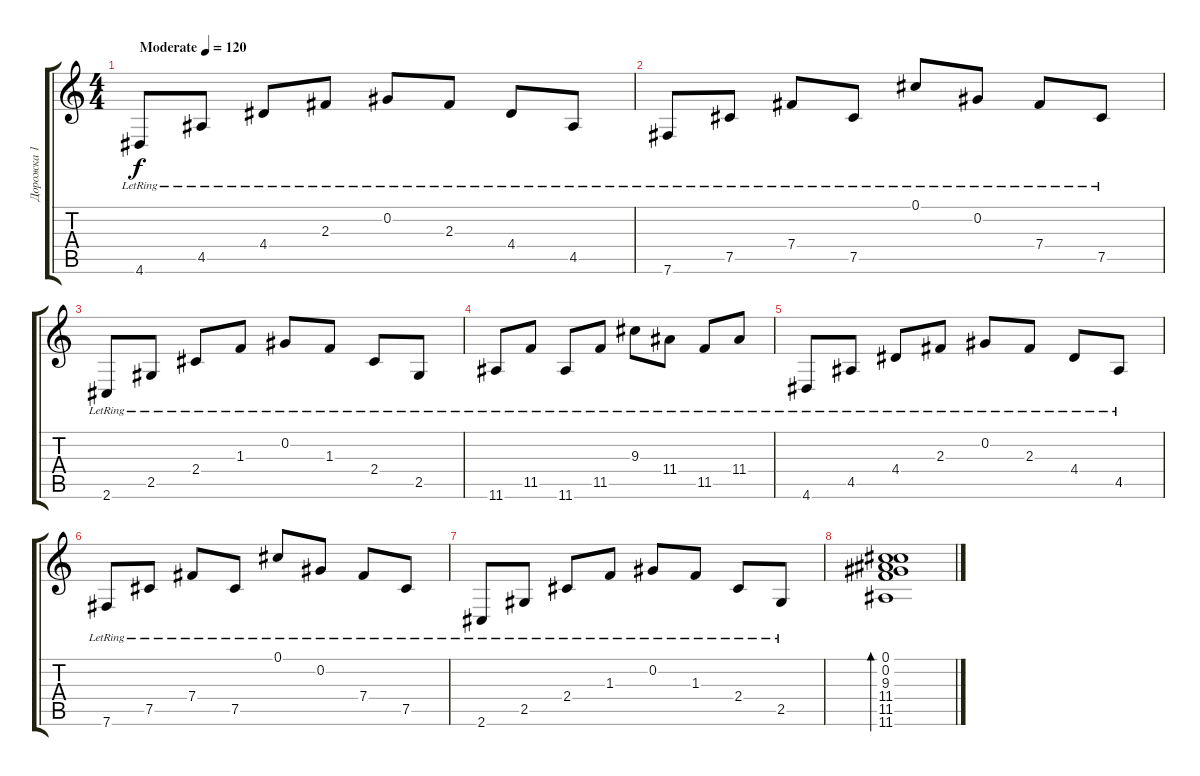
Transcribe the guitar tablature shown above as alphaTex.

\track ("Дорожка 1" "Дорожка 1") {instrument acousticguitarsteel}
\staff {score tabs}
\tuning (Db4 Ab3 E3 B2 Gb2 B1) {hide}
\ts (4 4)
\tempo (120 "Moderate")
\clef g2
\ks c
4.6{lr}.8{dy f instrument acousticguitarsteel} 4.5{lr}.8 4.4{lr}.8 2.3{lr}.8 0.2{lr}.8 2.3{lr}.8 4.4{lr}.8 4.5{lr}.8 |
7.6{lr}.8 7.5{lr}.8 7.4{lr}.8 7.5{lr}.8 0.1{lr}.8 0.2{lr}.8 7.4{lr}.8 7.5{lr}.8 |
2.6{lr}.8 2.5{lr}.8 2.4{lr}.8 1.3{lr}.8 0.2{lr}.8 1.3{lr}.8 2.4{lr}.8 2.5{lr}.8 |
11.6{lr}.8 11.5{lr}.8 11.6{lr}.8 11.5{lr}.8 9.3{lr}.8 11.4{lr}.8 11.5{lr}.8 11.4{lr}.8 |
4.6{lr}.8 4.5{lr}.8 4.4{lr}.8 2.3{lr}.8 0.2{lr}.8 2.3{lr}.8 4.4{lr}.8 4.5{lr}.8 |
7.6{lr}.8 7.5{lr}.8 7.4{lr}.8 7.5{lr}.8 0.1{lr}.8 0.2{lr}.8 7.4{lr}.8 7.5{lr}.8 |
2.6{lr}.8 2.5{lr}.8 2.4{lr}.8 1.3{lr}.8 0.2{lr}.8 1.3{lr}.8 2.4{lr}.8 2.5{lr}.8 |
(0.1 0.2 9.3 11.4 11.5 11.6).1{bd 120}
